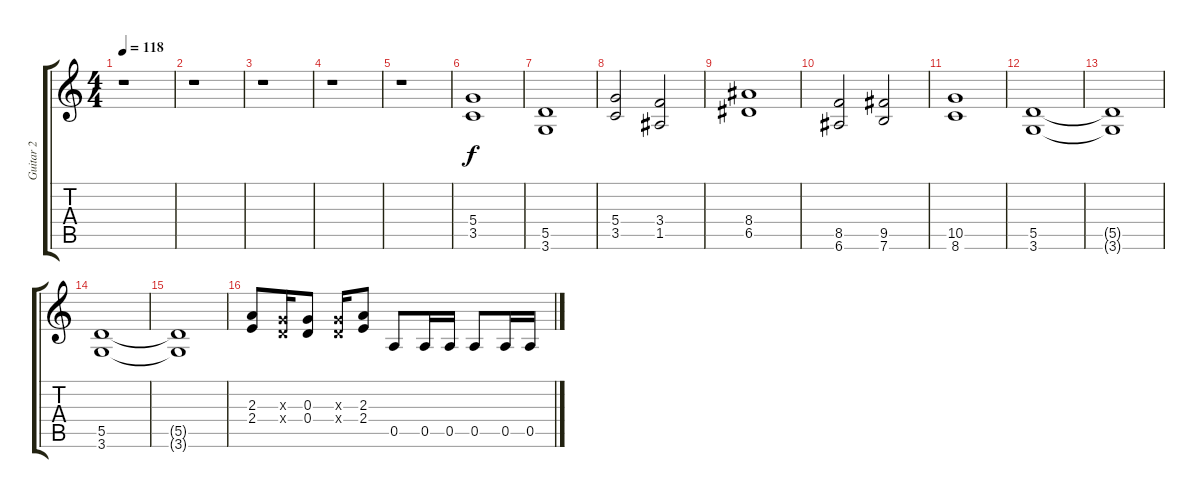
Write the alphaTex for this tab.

\track ("Guitar 2" "Guitar 2") {instrument distortionguitar}
\staff {score tabs}
\tuning (E4 B3 G3 D3 A2 E2) {hide}
\ts (4 4)
\tempo 118
\clef g2
\ks c
r.1{dy f} |
r.1 |
r.1 |
r.1 |
r.1 |
(5.4 3.5).1 |
(5.5 3.6).1 |
(5.4 3.5).2 (3.4 1.5).2 |
(8.4 6.5).1 |
(8.5 6.6).2 (9.5 7.6).2 |
(10.5 8.6).1 |
(5.5 3.6).1 |
(5.5{t} 3.6{t}).1 |
(5.5 3.6).1 |
(5.5{t} 3.6{t}).1 |
(2.3 2.4).8 (0.3{x} 0.4{x}).16 (0.3 0.4).8 (0.3{x} 0.4{x}).16 (2.3 2.4).8 0.5.8 0.5.16 0.5.16 0.5.8 0.5.16 0.5.16
